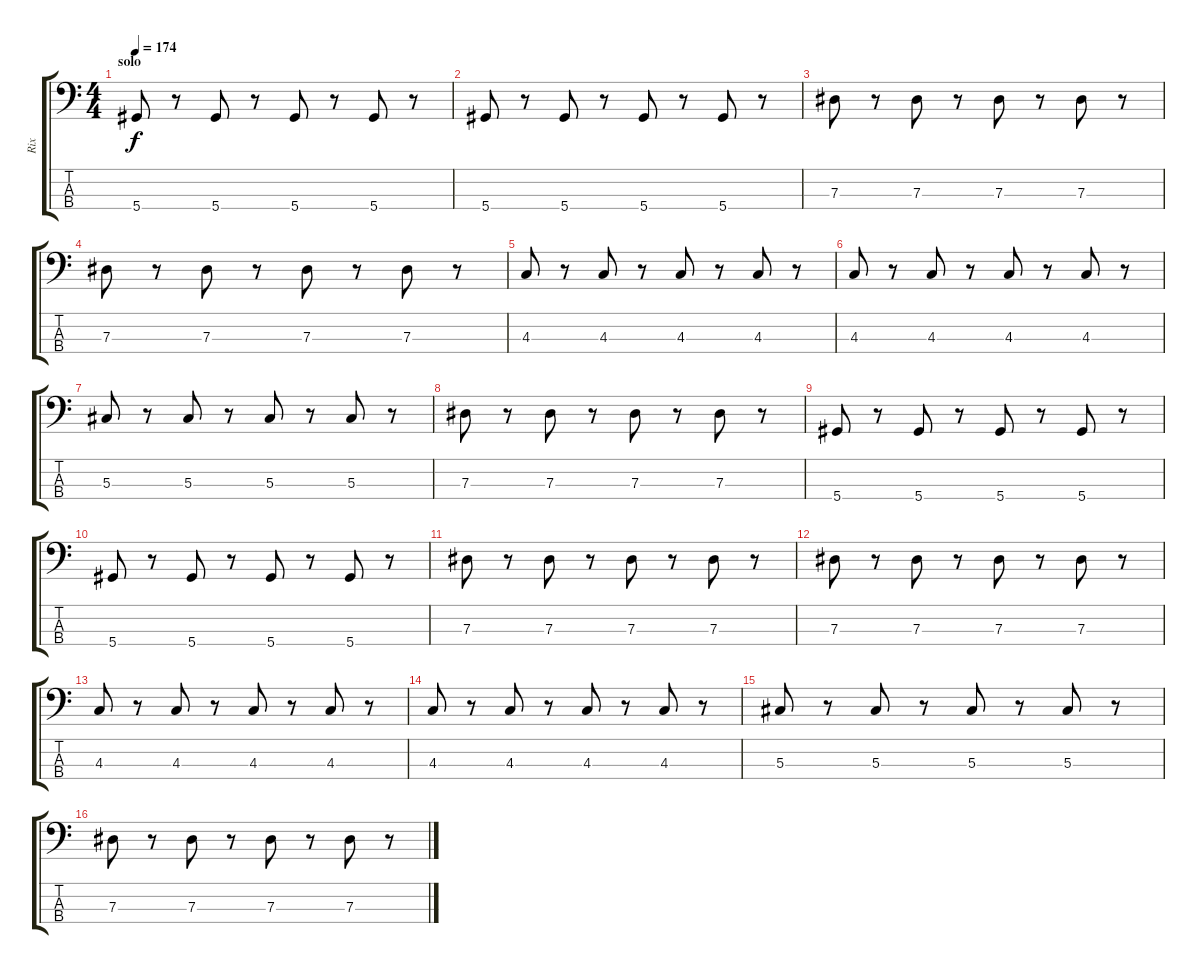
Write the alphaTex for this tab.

\track ("Rix" "Rix") {instrument electricbasspick}
\staff {score tabs}
\tuning (Gb2 Db2 Ab1 Eb1) {hide}
\ts (4 4)
\section ("" "solo")
\tempo 174
\clef f4
\ks c
5.4.8{dy f} r.8 5.4.8 r.8 5.4.8 r.8 5.4.8 r.8 |
5.4.8 r.8 5.4.8 r.8 5.4.8 r.8 5.4.8 r.8 |
7.3.8 r.8 7.3.8 r.8 7.3.8 r.8 7.3.8 r.8 |
7.3.8 r.8 7.3.8 r.8 7.3.8 r.8 7.3.8 r.8 |
4.3.8 r.8 4.3.8 r.8 4.3.8 r.8 4.3.8 r.8 |
4.3.8 r.8 4.3.8 r.8 4.3.8 r.8 4.3.8 r.8 |
5.3.8 r.8 5.3.8 r.8 5.3.8 r.8 5.3.8 r.8 |
7.3.8 r.8 7.3.8 r.8 7.3.8 r.8 7.3.8 r.8 |
5.4.8 r.8 5.4.8 r.8 5.4.8 r.8 5.4.8 r.8 |
5.4.8 r.8 5.4.8 r.8 5.4.8 r.8 5.4.8 r.8 |
7.3.8 r.8 7.3.8 r.8 7.3.8 r.8 7.3.8 r.8 |
7.3.8 r.8 7.3.8 r.8 7.3.8 r.8 7.3.8 r.8 |
4.3.8 r.8 4.3.8 r.8 4.3.8 r.8 4.3.8 r.8 |
4.3.8 r.8 4.3.8 r.8 4.3.8 r.8 4.3.8 r.8 |
5.3.8 r.8 5.3.8 r.8 5.3.8 r.8 5.3.8 r.8 |
7.3.8 r.8 7.3.8 r.8 7.3.8 r.8 7.3.8 r.8
